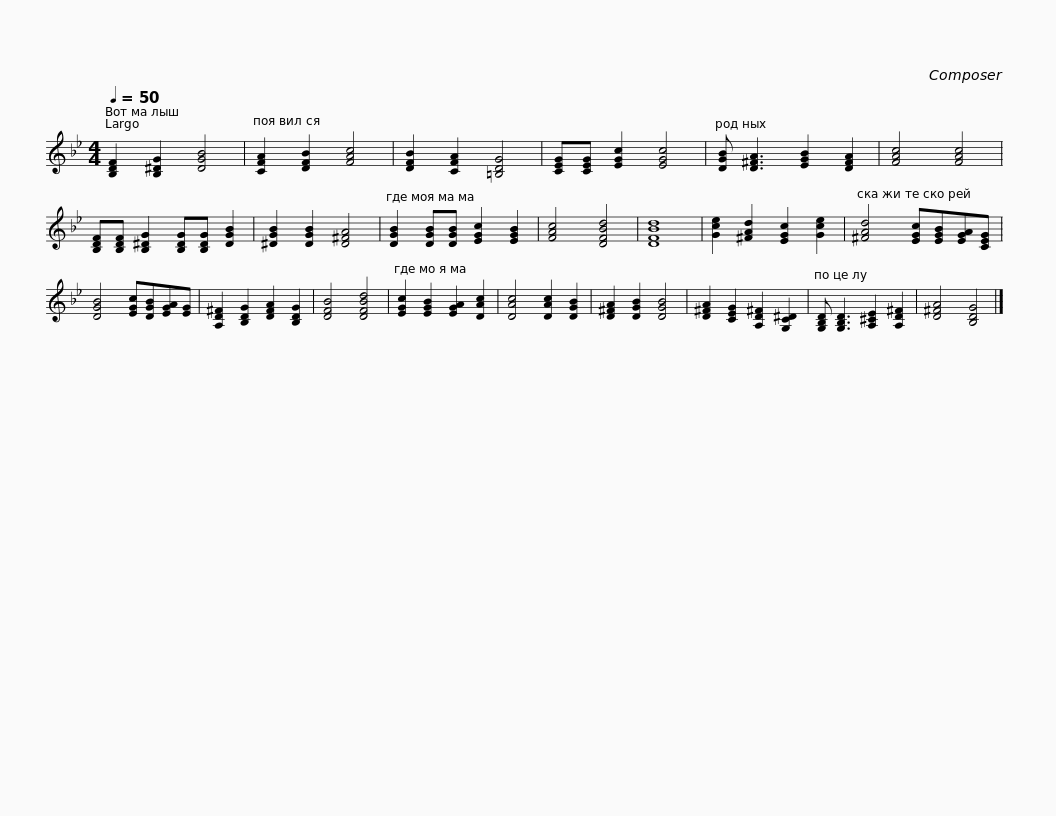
X:1
L:1/8
Q:1/4=50
M:4/4
I:linebreak $
K:Bb
V:1 treble
V:1
 [B,DF]2 [B,^DG]2 [DGB]4 | [CFA]2 [DFB]2 [FAc]4 | [DFB]2 [CFA]2 [=B,DG]4 | [CEG][CEG] [EGc]2 [EGc]4 |$ [DGB] [D^FA]3 [EGB]2 [DFA]2 | %5
 [FAc]4 [FAc]4 | [B,DF][B,DF] [B,^DG]2 [B,DG][B,DG] [DGB]2 | [^DGB]2 [DGB]2 [D^FA]4 |$ [DGB]2 [DGB][DGB] [EGc]2 [EGB]2 | [FAc]4 [DFBd]4 | %10
 [DFBd]8 | [Gce]2 [^FAd]2 [EGc]2 [Gce]2 |$ [^FAd]4 [EGc][EGB][EGA][CEG] | [DGB]4 [EGc][DGB][EGA][EG] | [A,D^F]2 [B,DG]2 [DFA]2 [B,DG]2 | %15
 [DFB]4 [DFBd]4 |$ [EGc]2 [EGB]2 [EGA]2 [DAc]2 | [DAc]4 [DAc]2 [DGB]2 | [D^FA]2 [DGB]2 [DGB]4 | [D^FA]2 [CEG]2 [A,D^F]2 [G,C^D]2 |$ %20
 [G,B,D] [G,B,D]3 [A,^CE]2 [A,D^F]2 | [D^FA]4 [B,DG]4 |] %22
